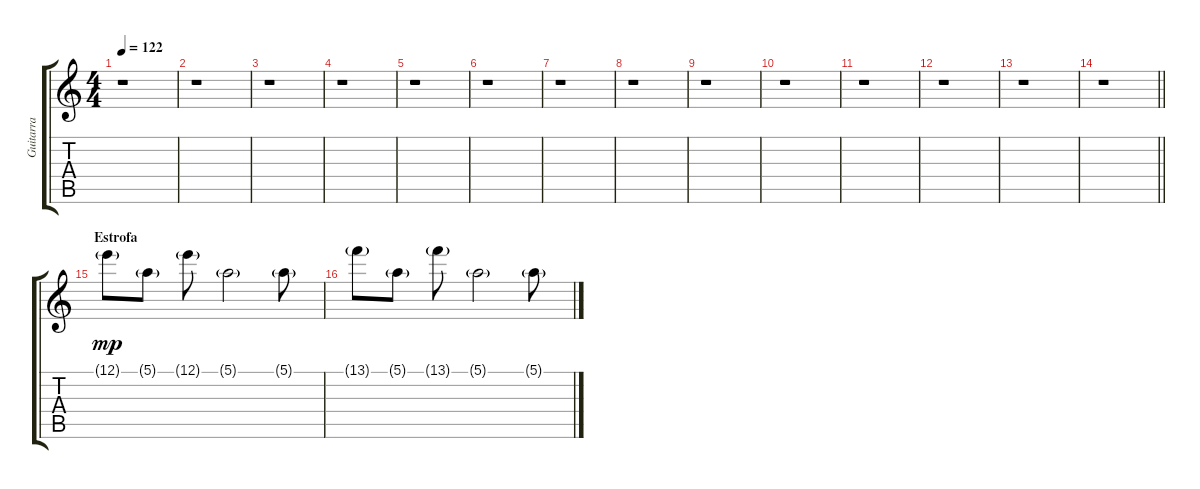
\track ("Guitarra" "Guitarra") {instrument electricguitarjazz}
\staff {score tabs}
\tuning (E4 B3 G3 D3 A2 D2) {hide}
\ts (4 4)
\tempo 122
\clef g2
\ks c
r.1{dy f} |
r.1 |
r.1 |
r.1 |
r.1 |
r.1 |
r.1 |
r.1 |
r.1 |
r.1 |
r.1 |
r.1 |
r.1 |
\barLineRight lightlight
r.1 |
\section ("" "Estrofa")
12.1{g}.8{dy mp} 5.1{g}.8 12.1{g}.8 5.1{g}.2 5.1{g}.8 |
13.1{g}.8 5.1{g}.8 13.1{g}.8 5.1{g}.2 5.1{g}.8
